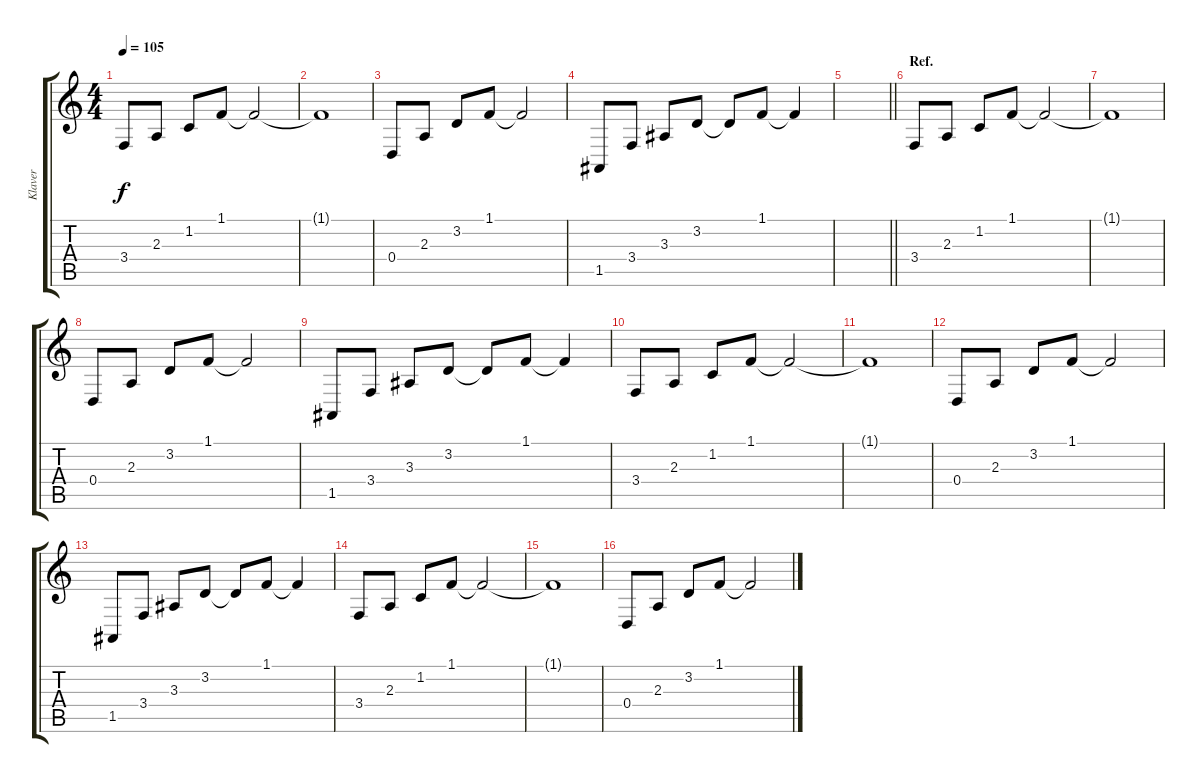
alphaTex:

\track ("Klaver" "Klaver") {instrument acousticgrandpiano}
\staff {score tabs}
\tuning (E4 B3 G3 D3 A2 E2) {hide}
\ts (4 4)
\tempo 105
\clef g2
\ks c
3.4.8{dy f} 2.3.8 1.2.8 1.1.8 1.1{t}.2 |
1.1{t}.1 |
0.4.8 2.3.8 3.2.8 1.1.8 1.1{t}.2 |
1.5.8 3.4.8 3.3.8 3.2.8 3.2{t}.8 1.1.8 1.1{t}.4 |
\barLineRight lightlight
|
\section ("" "Ref.")
3.4.8 2.3.8 1.2.8 1.1.8 1.1{t}.2 |
1.1{t}.1 |
0.4.8 2.3.8 3.2.8 1.1.8 1.1{t}.2 |
1.5.8 3.4.8 3.3.8 3.2.8 3.2{t}.8 1.1.8 1.1{t}.4 |
3.4.8 2.3.8 1.2.8 1.1.8 1.1{t}.2 |
1.1{t}.1 |
0.4.8 2.3.8 3.2.8 1.1.8 1.1{t}.2 |
1.5.8 3.4.8 3.3.8 3.2.8 3.2{t}.8 1.1.8 1.1{t}.4 |
3.4.8 2.3.8 1.2.8 1.1.8 1.1{t}.2 |
1.1{t}.1 |
0.4.8 2.3.8 3.2.8 1.1.8 1.1{t}.2
